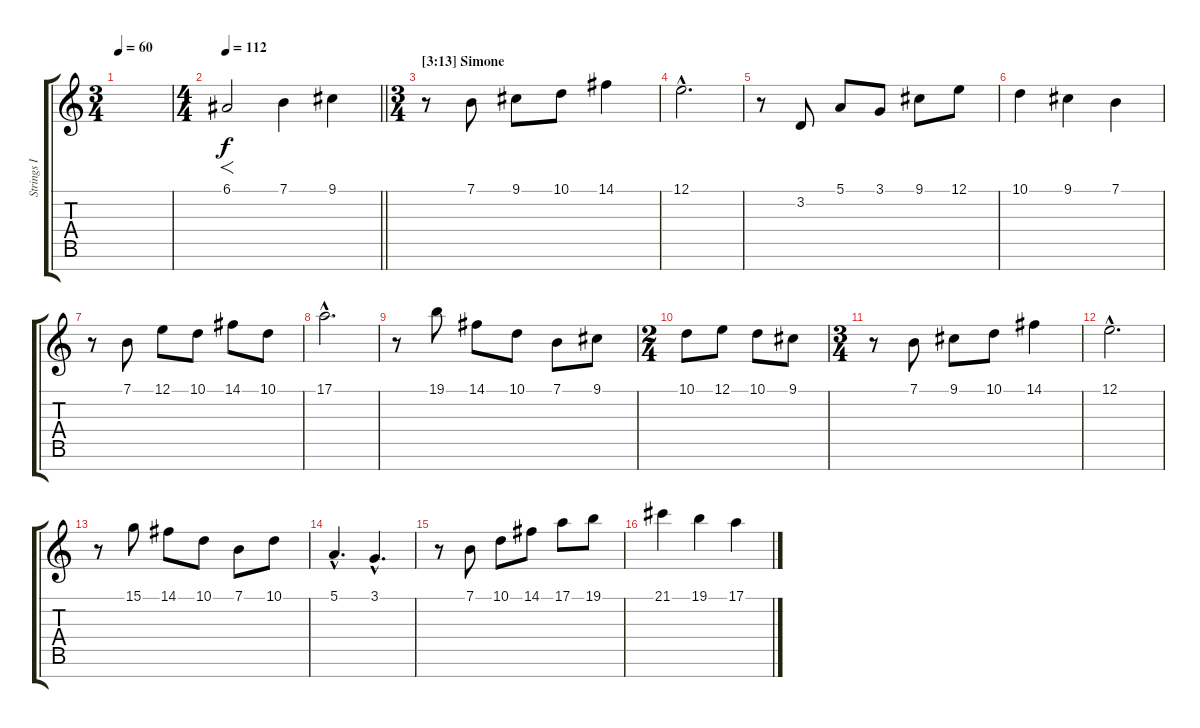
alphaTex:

\track ("Strings I" "Strings I") {instrument stringensemble1}
\staff {score tabs}
\tuning (E4 B3 G3 D3 A2 E2 B1) {hide}
\ts (3 4)
\tempo 60
\clef g2
\ks c
|
\ts (4 4)
\tempo 112
\barLineRight lightlight
6.1.2{f dy f} 7.1.4 9.1.4 |
\ts (3 4)
\section ("" "[3:13] Simone")
r.8 7.1.8 9.1.8 10.1.8 14.1.4 |
12.1{hac}.2{d volume 8} |
r.8{volume 13} 3.2.8 5.1.8 3.1.8 9.1.8 12.1.8 |
10.1.4 9.1.4 7.1.4 |
r.8 7.1.8 12.1.8 10.1.8 14.1.8 10.1.8 |
17.1{hac}.2{d} |
r.8 19.1.8 14.1.8 10.1.8 7.1.8 9.1.8 |
\ts (2 4)
10.1.8 12.1.8 10.1.8 9.1.8 |
\ts (3 4)
r.8 7.1.8 9.1.8 10.1.8 14.1.4 |
12.1{hac}.2{d} |
r.8 15.1.8 14.1.8 10.1.8 7.1.8 10.1.8 |
5.1{hac}.4{d} 3.1{hac}.4{d} |
r.8 7.1.8 10.1.8 14.1.8 17.1.8 19.1.8 |
21.1.4 19.1.4 17.1.4
